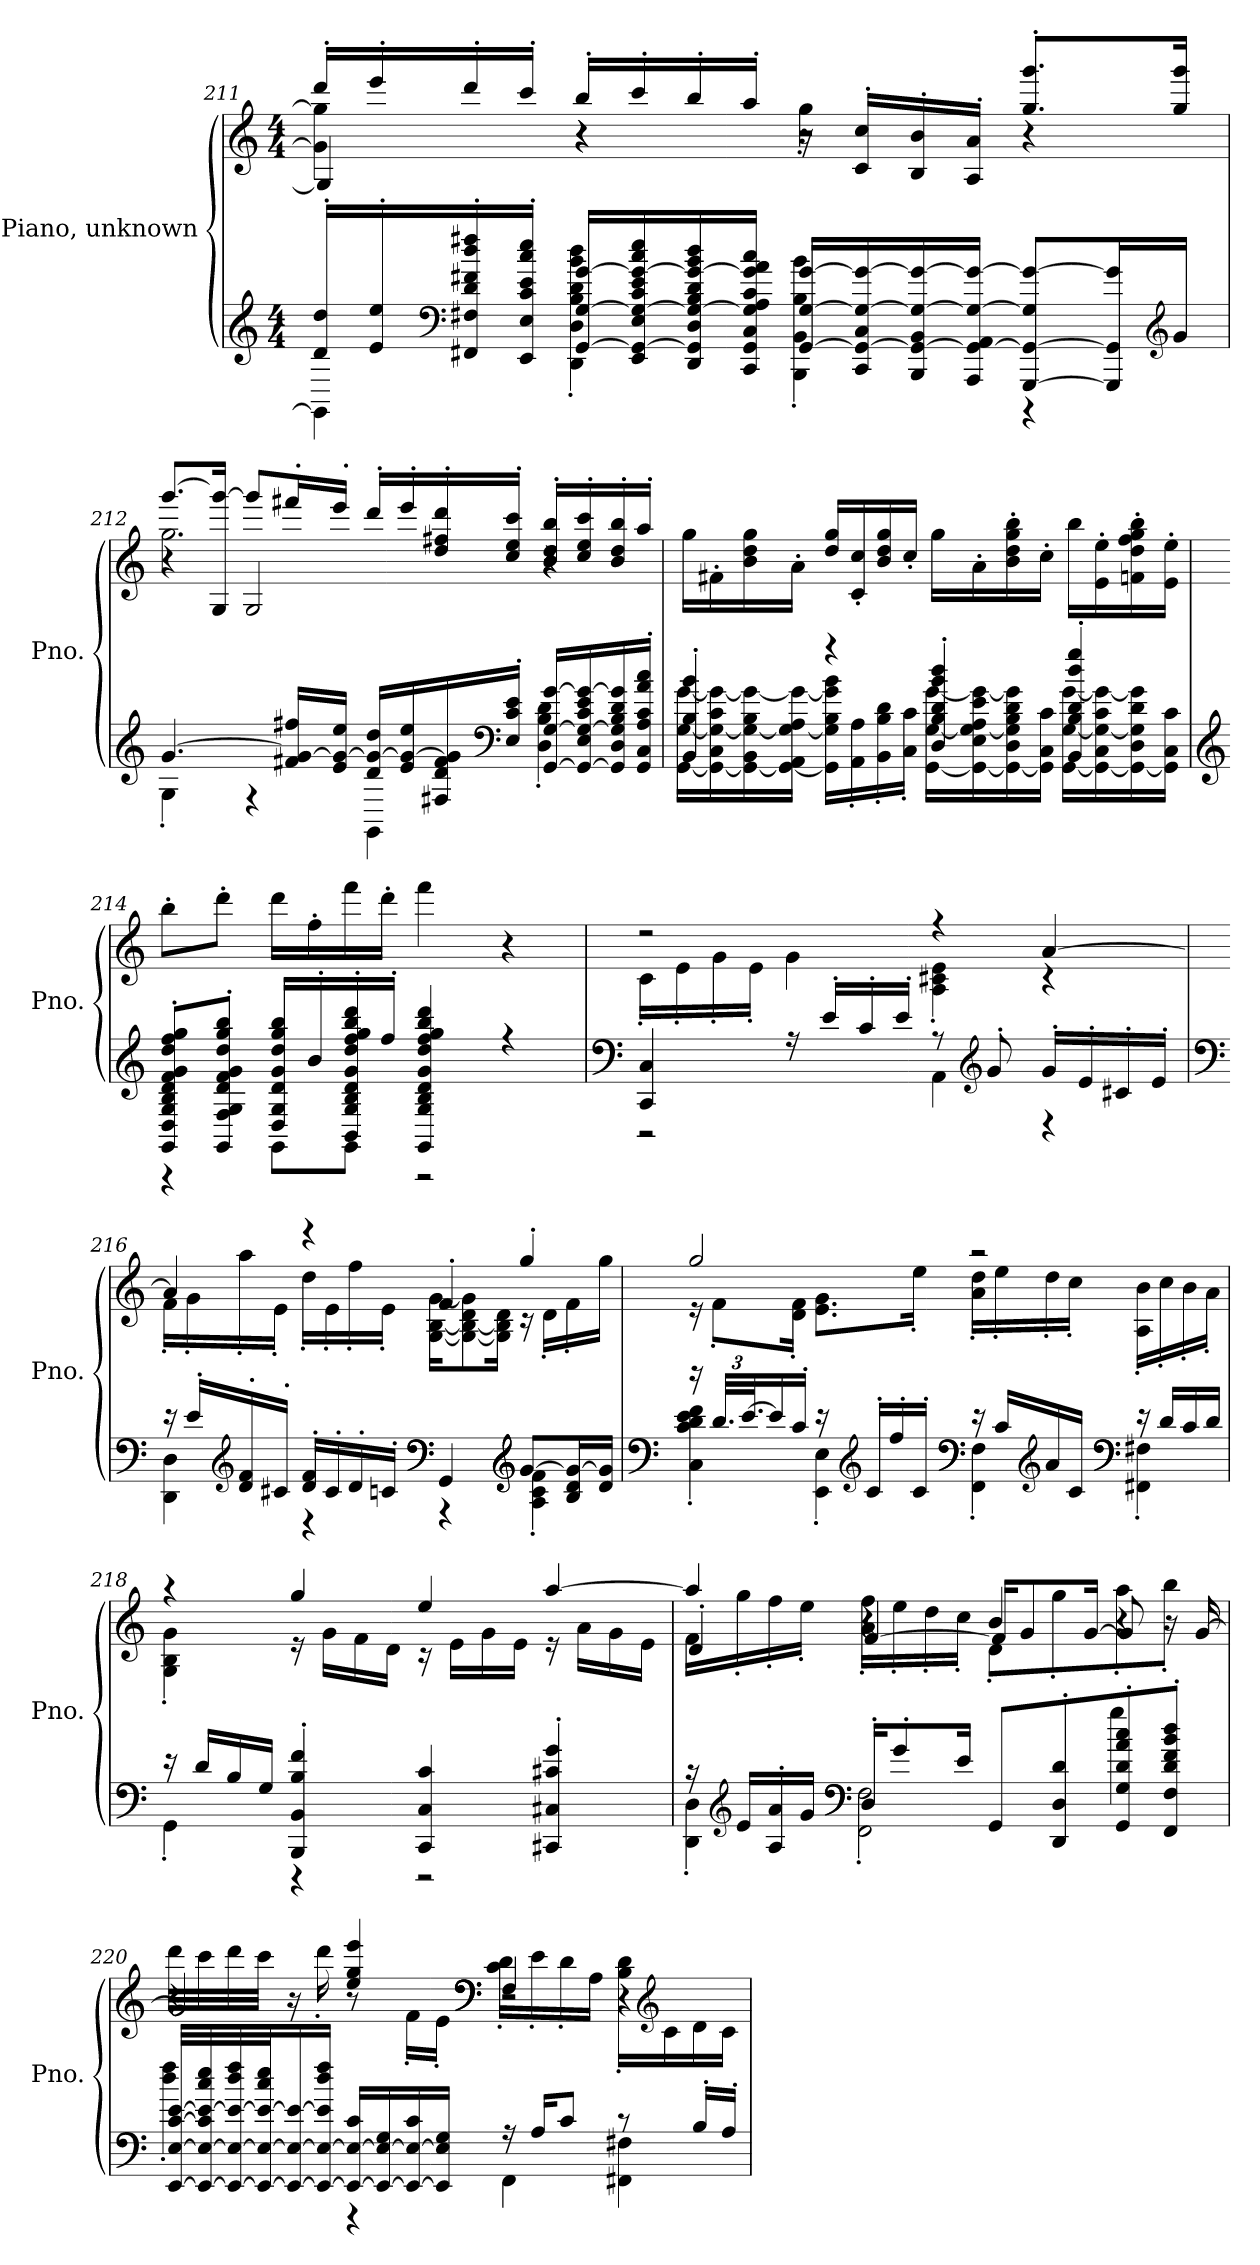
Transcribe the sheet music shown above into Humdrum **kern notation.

**kern	**kern
*part1	*part1
*staff2	*staff1
*I"Piano, unknown	*
*I'Pno.	*
*clefG2	*clefG2
*k[]	*k[]
*M4/4	*M4/4
=211	=211
*^	*^
*	*	*	*^
16d/' 16dd/'LL	4GG\]	16ddd'/LL	4g\] 4gg\]	4G/]
16e/' 16ee/'	.	16eee'/	.	.
*clefF4	*	*	*	*
16FF#X/' 16F#X/' 16d/' 16f#X/' 16dd/' 16ff#X/'	.	16ddd'/	.	.
16EE/' 16E/' 16c/' 16e/' 16cc/' 16ee/'JJ	.	16ccc'/JJ	.	.
[16GG/ [16G/ [16g/LL	4DD\' 4D\' 4B\' 4d\' 4b\' 4dd\'	16bb'/LL	4r	4r
16EE/ 16GG/_ 16E/ 16G/_ 16c/ 16e/ 16g/_ 16cc/ 16ee/	.	16ccc'/	.	.
16DD/ 16GG/] 16D/ 16G/_ 16B/ 16d/ 16g/_ 16b/ 16dd/	.	16bb'/	.	.
16CC/ 16GG/ 16C/ 16G/] 16A/ 16c/ 16g/] 16a/ 16cc/JJ	.	16aa'/JJ	.	.
[16GG/ [16G/ [16g/LL	4BBB\' 4BB\' 4B\' 4b\'	16r	4gg'\	2r
16CC/ 16GG/_ 16C/ 16G/_ 16g/_	.	16c/' 16cc/'LL	.	.
16BBB/ 16GG/_ 16BB/ 16G/_ 16g/_	.	16B/' 16b/'	.	.
16AAA/ 16GG/_ 16AA/ 16G/_ 16g/_JJ	.	16A/' 16a/'JJ	.	.
[8GGG/ 8GG/_ 8G/] 8g/_L	4r	8.gg/' 8.ggg/'L	4r	.
16GGG/] 16GG/] 16g/]L	.	.	.	.
*clefG2	*	*	*	*
16g/JJ	.	16gg/ 16ggg/Jk	.	.
!!LO:LB:g=z	!!	!!
=212	=212	=212	=212	=212
[4.g/	4G'\	[8.ggg/L	2.gg\	4r
.	.	16G/ 16ggg/_Jk	.	.
.	4r	8ggg/L]	.	2G/
16f#X/ 16g/_ 16ff#X/LL	.	16fff#X'/L	.	.
16e/ 16g/_ 16ee/JJ	.	16eee'/JJ	.	.
16d/ 16g/_ 16dd/LL	4GG\	16ddd'/LL	.	.
16e/ 16g/_ 16ee/	.	16eee'/	.	.
16F#X/ 16d/ 16f#/ 16g/]	.	16dd/' 16ff#X/' 16ddd/'	.	.
*clefF4	*	*	*	*
16E/' 16c/' 16e/'JJ	.	16cc/' 16ee/' 16ccc/'JJ	.	.
[16GG/ [16G/ [16g/LL	4D\' 4B\' 4d\'	16b/' 16dd/' 16bb/'LL	4r	4r
16GG/_ 16E/ 16G/_ 16c/ 16e/ 16g/_	.	16cc/' 16ee/' 16ccc/'	.	.
16GG/] 16D/ 16G/] 16B/ 16d/ 16g/]	.	16b/' 16dd/' 16bb/'	.	.
16GG/' 16C/' 16A/' 16c/' 16a/' 16cc/'JJ	.	16aa'/JJ	.	.
*	*	*v	*v	*v
!!LO:LB:g=z
=213	=213	=213
4BB/' 4B/' 4b/'	[16GG\ [16G\ [16g\LL	16gg\LL
.	16GG\_ 16C\ 16G\_ 16c\ 16g\_	16f#X'\
.	16GG\_ 16BB\ 16G\_ 16B\ 16g\_	16b\ 16dd\ 16gg\
.	16GG\_ 16AA\ 16G\_ 16A\ 16g\_JJ	16a'\JJ
4r	16GG\] 16G\] 16B\ 16g\] 16b\LL	16dd/ 16gg/LL
.	16AA\' 16A\'	16c/' 16cc/'
.	16BB\' 16B\' 16d\'	16b/ 16dd/ 16gg/
.	16C\' 16c\'JJ	16cc'/JJ
4D/' 4B/' 4d/' 4b/' 4dd/'	[16GG\ [16G\ [16g\LL	16gg\LL
.	16GG\_ 16E\ 16G\_ 16A\ 16e\ 16g\_	16a'\
.	16GG\_ 16D\ 16G\] 16B\ 16d\ 16g\]	16b\' 16dd\' 16gg\' 16bb\'
.	16GG\] 16C\ 16c\JJ	16cc'\JJ
4BB/' 4B/' 4d/' 4dd/' 4gg/'	[16GG\ [16G\ [16g\LL	16bb\LL
.	16GG\_ 16C\ 16G\_ 16c\ 16g\_	16e\' 16ee\'
.	16GG\_ 16D\ 16G\] 16d\ 16g\]	16fn\' 16dd\' 16ff\' 16gg\' 16bb\'
.	16GG\] 16C\ 16c\JJ	16e\' 16ee\'JJ
=214	=214	=214
*clefG2	*	*
8GG/' 8D/' 8G/' 8B/' 8d/' 8f/' 8g/' 8dd/' 8ff/' 8gg/'L	4r	8bb'\L
8GG/' 8F/' 8G/' 8d/' 8f/' 8g/' 8dd/' 8gg/' 8bb/'J	.	8ddd'\J
16D/ 16G/ 16d/ 16g/ 16dd/ 16gg/ 16bb/LL	8GG\L	16ddd\LL
16b'/	.	16ff'\
16BB/' 16G/' 16B/' 16d/' 16g/' 16dd/' 16ff/' 16gg/' 16bb/' 16ddd/'	8GG\J	16fff\
16ff'/JJ	.	16ddd'\JJ
4GG/ 4G/ 4B/ 4d/ 4g/ 4dd/ 4ff/ 4gg/ 4bb/ 4ddd/	2r	4fff\
4r	.	4r
!!LO:LB:g=z
=215	=215	=215
*clefF4	*	*
*	*	*^
4CC/ 4C/	2r	2r	16c'\LL
.	.	.	16e'\
.	.	.	16g'\
.	.	.	16e'\JJ
16r	.	.	4g\
16e'/LL	.	.	.
16c'/	.	.	.
16e'/JJ	.	.	.
8r	4AA\	4r	4A\' 4c#X\' 4e\'
*clefG2	*	*	*
8g'/	.	.	.
16g'/LL	4r	[4a/	4r
16e'/	.	.	.
16c#X'/	.	.	.
16e'/JJ	.	.	.
=216	=216	=216	=216
*clefF4	*	*	*
16r	4DD\ 4D\	4a/]	16f'\LL
16e'/LL	.	.	16g'\
*clefG2	*	*	*
16d/' 16f/'	.	.	16aa'\
16c#X'/JJ	.	.	16e'\JJ
16d/' 16f/'LL	4r	4r	16dd'\LL
16c#'/	.	.	16e'\
16d'/	.	.	16ff'\
16cn'/JJ	.	.	16e'\JJ
*clefF4	*	*	*
4GG/	4r	4f'/	[16G\ [16B\ [16g\KL
.	.	.	8G\_ 8B\_ 8d\ 8g\]
.	.	.	16G\] 16B\] 16d\Jk
*clefG2	*	*	*
[8g/L	4A\' 4c\' 4f\'	4gg'/	16r
.	.	.	16d'\LL
16B/ 16d/ 16g/_L	.	.	16f'\
16d/ 16g/]JJ	.	.	16gg\JJ
!!LO:LB:g=z	!!
=217	=217	=217	=217
*clefF4	*	*	*
16r	4C\' 4c\' 4d\' 4e\' 4f\'	2gg/	16r
*Xbrackettup	*	*	*
48.d/LLL	.	.	8f'\L
[48.e/J	.	.	.
16e/]	.	.	.
16c'/JJ	.	.	16d\' 16f\'Jk
16r	4EE\' 4E\'	.	8.e\ 8.g\L
*clefG2	*	*	*
16c'/LL	.	.	.
16ff'/	.	.	.
16c'/JJ	.	.	16ee'\Jk
*clefF4	*	*	*
16r	4FF\' 4F\'	2r	16a\' 16dd\'LL
16c/LL	.	.	16ee'\
*clefG2	*	*	*
16a/	.	.	16dd'\
16c/JJ	.	.	16cc'\JJ
*clefF4	*	*	*
16r	4FF#X\' 4F#X\'	.	16A\' 16b\'LL
16d/LL	.	.	16cc'\
16c/	.	.	16b'\
16d/JJ	.	.	16a'\JJ
=218	=218	=218	=218
16r	4GG'\	4r	4G\' 4B\' 4g\'
16d/LL	.	.	.
16B/	.	.	.
16G/JJ	.	.	.
4BBB/' 4BB/' 4B/' 4f/'	4r	4gg/	16r
.	.	.	16g\LL
.	.	.	16f\
.	.	.	16d\JJ
4CC/ 4C/ 4c/	2r	4ee/	16r
.	.	.	16e\LL
.	.	.	16g\
.	.	.	16e\JJ
4CC#X/' 4C#X/' 4c#X/' 4g/'	.	[4aa/	16r
.	.	.	16a\LL
.	.	.	16g\
.	.	.	16e\JJ
!!LO:LB:g=z
=219	=219	=219	=219
*	*	*	*^
16r	4DD\' 4D\'	4aa/]	16f\LL	4d'/
*clefG2	*	*	*	*
16e/LL	.	.	16gg'\	.
16A/' 16a/'	.	.	16ff'\	.
16g/JJ	.	.	16ee'\JJ	.
*clefF4	*	*	*	*
16D'/KL	2FF\' 2F\'	4r	16a\' 16ff\'LL	[4f/
8g'/	.	.	16ee'\	.
.	.	.	16dd'\	.
16e/Jk	.	.	16cc'\JJ	.
8GG/L	.	4b/	8d'\L	16f/KL]
.	.	.	.	8g/
8DD/' 8D/' 8d/'	.	.	8gg'\	.
.	.	.	.	[16g/Jk
8GG/' 8G/' 8d/' 8a/' 8cc/'	4gg\	4r	8aa'\	8g/]
8FF/' 8F/' 8d/' 8f/' 8b/' 8dd/'J	.	.	8bb'\J	16r
.	.	.	.	[16g/
!!LO:PB:g=z	!!	!!
=220	=220	=220	=220	=220
[32EE/ [32E/ [32c/ [32e/LLL	4dd\' 4ff\'	4r	32ddd\LLL	2g/]
32EE/_ 32E/_ 32c/] 32e/_ 32cc/ 32ee/	.	.	32ccc\	.
32EE/_ 32E/_ 32e/_ 32dd/ 32ff/	.	.	32ddd\	.
32EE/_ 32E/_ 32e/_ 32cc/ 32ee/J	.	.	32ccc\JJJ	.
16EE/_ 16E/_ 16e/_	.	.	16r	.
16EE/_ 16E/_ 16e/] 16dd/ 16ff/JJ	.	.	16ddd'\	.
16EE/_ 16E/_ 16c/LL	4r	4ee/ 4gg/ 4eee/	8r	.
16EE/_ 16E/_ 16G/	.	.	.	.
16EE/_ 16E/_ 16c/	.	.	16f'\LL	.
16EE/] 16E/] 16G/JJ	.	.	16e'\JJ	.
*	*	*clefF4	*	*
16r	4FF\	4F/	16c\' 16d\'LL	2r
16A/KL	.	.	16e'\	.
8c/J	.	.	16d'\	.
.	.	.	16A\JJ	.
8r	4FF#X\ 4F#X\	4r	16B\' 16d\'LL	.
*	*	*clefG2	*	*
.	.	.	16c\	.
16B'/LL	.	.	16d\	.
16A'/JJ	.	.	16c\JJ	.
*v	*v	*	*	*
*	*v	*v	*v
=	=
*-	*-
